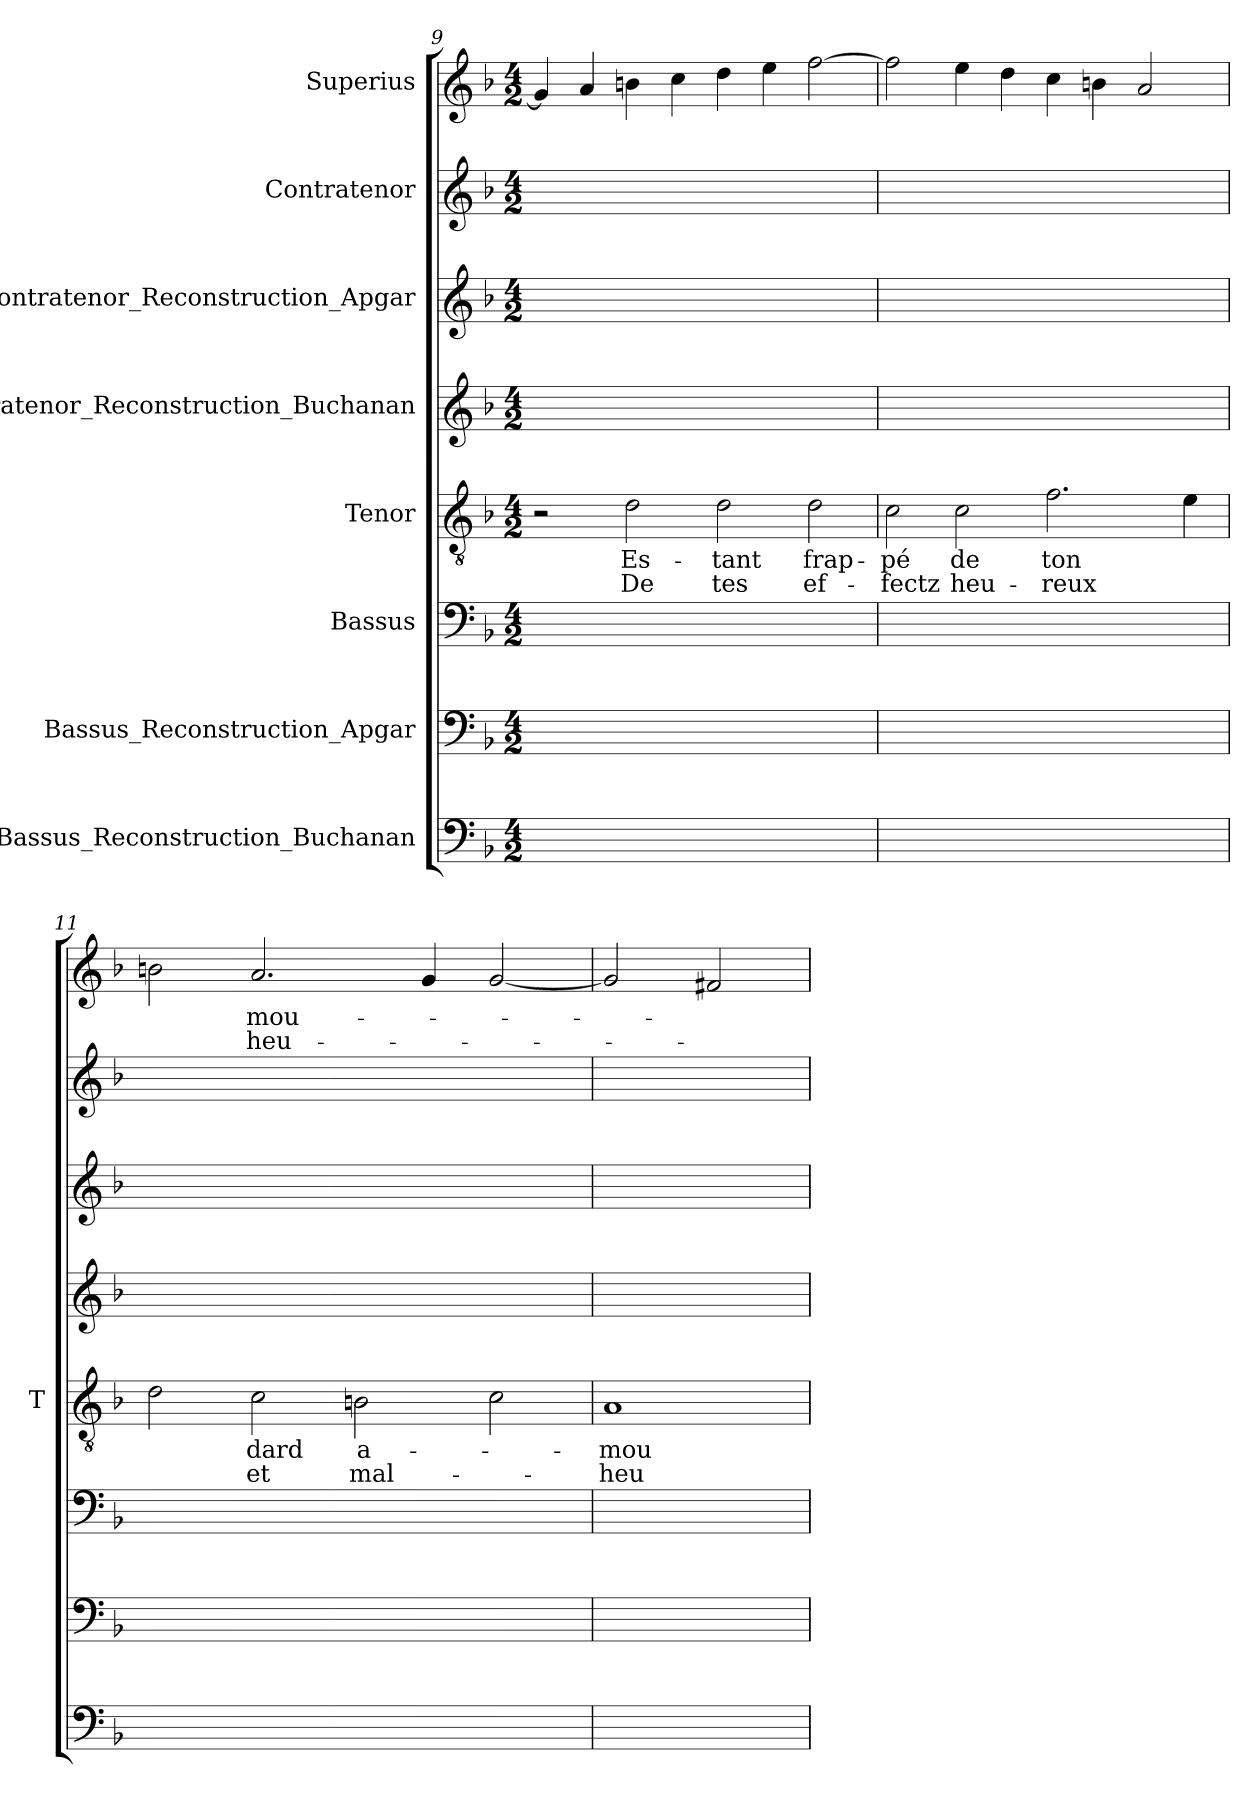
**kern	**kern	**kern	**kern	**text	**text	**kern	**kern	**kern	**kern	**text	**text
*part8	*part7	*part6	*part5	*part5	*part5	*part4	*part3	*part2	*part1	*part1	*part1
*staff8	*staff7	*staff6	*staff5	*staff5	*staff5	*staff4	*staff3	*staff2	*staff1	*staff1	*staff1
*I"Bassus_Reconstruction_Buchanan	*I"Bassus_Reconstruction_Apgar	*I"Bassus	*I"Tenor	*	*	*I"Contratenor_Reconstruction_Buchanan	*I"Contratenor_Reconstruction_Apgar	*I"Contratenor	*I"Superius	*	*
*	*	*	*I'T	*	*	*	*	*	*	*	*
*clefF4	*clefF4	*clefF4	*clefGv2	*	*	*clefG2	*clefG2	*clefG2	*clefG2	*	*
*k[b-]	*k[b-]	*k[b-]	*k[b-]	*	*	*k[b-]	*k[b-]	*k[b-]	*k[b-]	*	*
*M4/2	*M4/2	*M4/2	*M4/2	*	*	*M4/2	*M4/2	*M4/2	*M4/2	*	*
=9	=9	=9	=9	=9	=9	=9	=9	=9	=9	=9	=9
0ryy	0ryy	0ryy	2r	.	.	0ryy	0ryy	0ryy	4g]	.	.
.	.	.	.	.	.	.	.	.	4a	.	.
.	.	.	2d	Es-	-De	.	.	.	4b	.	.
.	.	.	.	.	.	.	.	.	4cc	.	.
.	.	.	2d	-tant	-tes	.	.	.	4dd	.	.
.	.	.	.	.	.	.	.	.	4ee	.	.
.	.	.	2d	frap-	ef-	.	.	.	[2ff	.	.
=10	=10	=10	=10	=10	=10	=10	=10	=10	=10	=10	=10
0ryy	0ryy	0ryy	2c	-pé	-fectz	0ryy	0ryy	0ryy	2ff]	.	.
.	.	.	2c	-de	heu-	.	.	.	4ee	.	.
.	.	.	.	.	.	.	.	.	4dd	.	.
.	.	.	2.f	-ton	-reux	.	.	.	4cc	.	.
.	.	.	.	.	.	.	.	.	4b	.	.
.	.	.	.	.	.	.	.	.	2a	.	.
.	.	.	4e	.	.	.	.	.	.	.	.
=11	=11	=11	=11	=11	=11	=11	=11	=11	=11	=11	=11
0ryy	0ryy	0ryy	2d	.	.	0ryy	0ryy	0ryy	2b	.	.
.	.	.	2c	-dard	-et	.	.	.	2.a	mou-	heu-
.	.	.	2Bn	a-	mal-	.	.	.	.	.	.
.	.	.	.	.	.	.	.	.	4g	.	.
.	.	.	2c	.	.	.	.	.	[2g	.	.
=12	=12	=12	=12	=12	=12	=12	=12	=12	=12	=12	=12
1ryy	1ryy	1ryy	1A	mou-	heu-	1ryy	1ryy	1ryy	2g]	.	.
.	.	.	.	.	.	.	.	.	2f#X	.	.
=	=	=	=	=	=	=	=	=	=	=	=
*-	*-	*-	*-	*-	*-	*-	*-	*-	*-	*-	*-
